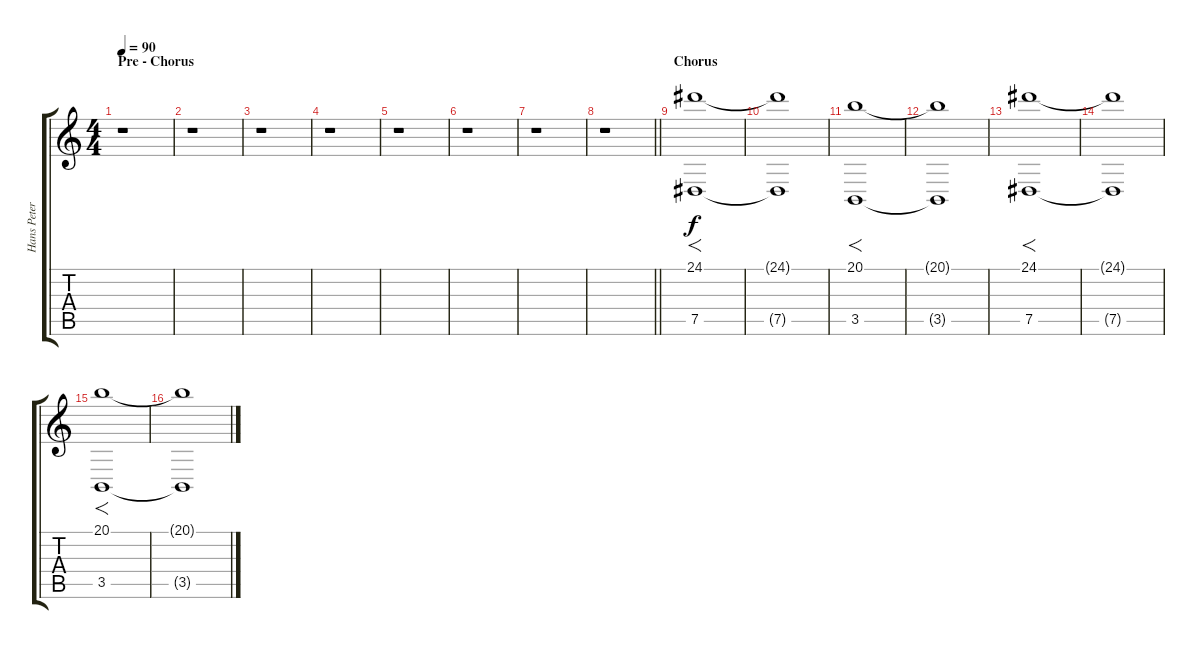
\track ("Hans Peter Katzenburg" "Hans Peter") {instrument stringensemble1}
\staff {score tabs}
\tuning (Eb4 Bb3 Gb3 Db3 Ab2 Eb2) {hide}
\ts (4 4)
\section ("" "Pre - Chorus")
\tempo 90
\clef g2
\ks c
r.1{dy f} |
r.1 |
r.1 |
r.1 |
r.1 |
r.1 |
r.1 |
\barLineRight lightlight
r.1 |
\section ("" "Chorus")
(24.1 7.5).1{f volume 6} |
(24.1{t} 7.5{t}).1 |
(20.1 3.5).1{f} |
(20.1{t} 3.5{t}).1 |
(24.1 7.5).1{f} |
(24.1{t} 7.5{t}).1 |
(20.1 3.5).1{f} |
(20.1{t} 3.5{t}).1
